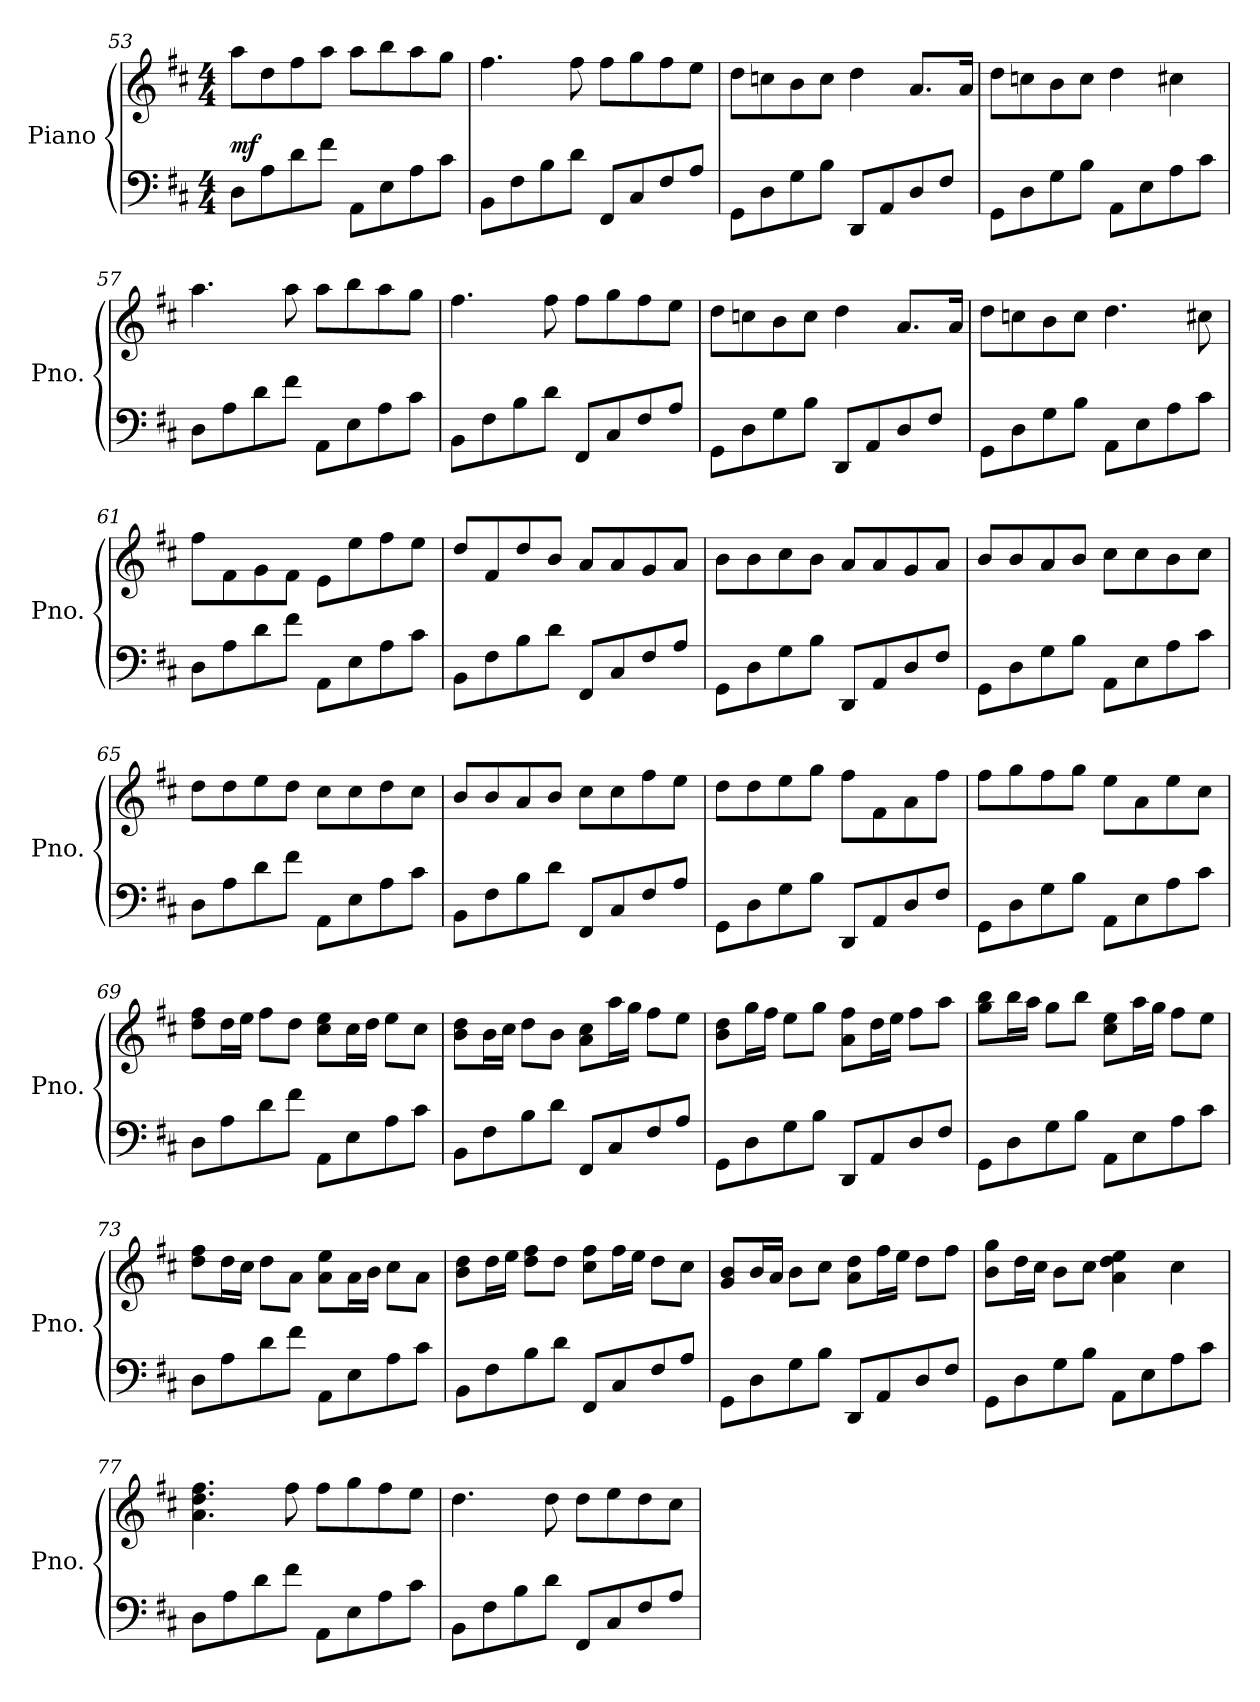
**kern	**kern	**dynam
*part1	*part1	*part1
*staff2	*staff1	*staff1/2
*I"Piano	*	*
*I'Pno.	*	*
*clefF4	*clefG2	*
*k[f#c#]	*k[f#c#]	*
*M4/4	*M4/4	*
=53	=53	=53
!	!	!LO:DY:a=2
8D\L	8aa\L	mf
8A\	8dd\	.
8d\	8ff#\	.
8f#\J	8aa\J	.
8AA\L	8aa\L	.
8E\	8bb\	.
8A\	8aa\	.
8c#\J	8gg\J	.
=54	=54	=54
8BB\L	4.ff#\	.
8F#\	.	.
8B\	.	.
8d\J	8ff#\	.
8FF#/L	8ff#\L	.
8C#/	8gg\	.
8F#/	8ff#\	.
8A/J	8ee\J	.
!!LO:PB:g=z
=55	=55	=55
8GG\L	8dd\L	.
8D\	8ccn\	.
8G\	8b\	.
8B\J	8cc\J	.
8DD/L	4dd\	.
8AA/	.	.
8D/	8.a/L	.
8F#/J	.	.
.	16a/Jk	.
=56	=56	=56
8GG\L	8dd\L	.
8D\	8ccn\	.
8G\	8b\	.
8B\J	8cc\J	.
8AA\L	4dd\	.
8E\	.	.
8A\	4cc#X\	.
8c#\J	.	.
=57	=57	=57
8D\L	4.aa\	.
8A\	.	.
8d\	.	.
8f#\J	8aa\	.
8AA\L	8aa\L	.
8E\	8bb\	.
8A\	8aa\	.
8c#\J	8gg\J	.
=58	=58	=58
8BB\L	4.ff#\	.
8F#\	.	.
8B\	.	.
8d\J	8ff#\	.
8FF#/L	8ff#\L	.
8C#/	8gg\	.
8F#/	8ff#\	.
8A/J	8ee\J	.
!!LO:LB:g=z
=59	=59	=59
8GG\L	8dd\L	.
8D\	8ccn\	.
8G\	8b\	.
8B\J	8cc\J	.
8DD/L	4dd\	.
8AA/	.	.
8D/	8.a/L	.
8F#/J	.	.
.	16a/Jk	.
=60	=60	=60
8GG\L	8dd\L	.
8D\	8ccn\	.
8G\	8b\	.
8B\J	8cc\J	.
8AA\L	4.dd\	.
8E\	.	.
8A\	.	.
8c#\J	8cc#X\	.
=61	=61	=61
8D\L	8ff#\L	.
8A\	8f#\	.
8d\	8g\	.
8f#\J	8f#\J	.
8AA\L	8e\L	.
8E\	8ee\	.
8A\	8ff#\	.
8c#\J	8ee\J	.
=62	=62	=62
8BB\L	8dd/L	.
8F#\	8f#/	.
8B\	8dd/	.
8d\J	8b/J	.
8FF#/L	8a/L	.
8C#/	8a/	.
8F#/	8g/	.
8A/J	8a/J	.
!!LO:LB:g=z
=63	=63	=63
8GG\L	8b\L	.
8D\	8b\	.
8G\	8cc#\	.
8B\J	8b\J	.
8DD/L	8a/L	.
8AA/	8a/	.
8D/	8g/	.
8F#/J	8a/J	.
=64	=64	=64
8GG\L	8b/L	.
8D\	8b/	.
8G\	8a/	.
8B\J	8b/J	.
8AA\L	8cc#\L	.
8E\	8cc#\	.
8A\	8b\	.
8c#\J	8cc#\J	.
=65	=65	=65
8D\L	8dd\L	.
8A\	8dd\	.
8d\	8ee\	.
8f#\J	8dd\J	.
8AA\L	8cc#\L	.
8E\	8cc#\	.
8A\	8dd\	.
8c#\J	8cc#\J	.
=66	=66	=66
8BB\L	8b/L	.
8F#\	8b/	.
8B\	8a/	.
8d\J	8b/J	.
8FF#/L	8cc#\L	.
8C#/	8cc#\	.
8F#/	8ff#\	.
8A/J	8ee\J	.
!!LO:LB:g=z
=67	=67	=67
8GG\L	8dd\L	.
8D\	8dd\	.
8G\	8ee\	.
8B\J	8gg\J	.
8DD/L	8ff#\L	.
8AA/	8f#\	.
8D/	8a\	.
8F#/J	8ff#\J	.
=68	=68	=68
8GG\L	8ff#\L	.
8D\	8gg\	.
8G\	8ff#\	.
8B\J	8gg\J	.
8AA\L	8ee\L	.
8E\	8a\	.
8A\	8ee\	.
8c#\J	8cc#\J	.
=69	=69	=69
8D\L	8dd\ 8ff#\L	.
8A\	16dd\L	.
.	16ee\JJ	.
8d\	8ff#\L	.
8f#\J	8dd\J	.
8AA\L	8cc#\ 8ee\L	.
8E\	16cc#\L	.
.	16dd\JJ	.
8A\	8ee\L	.
8c#\J	8cc#\J	.
=70	=70	=70
8BB\L	8b\ 8dd\L	.
8F#\	16b\L	.
.	16cc#\JJ	.
8B\	8dd\L	.
8d\J	8b\J	.
8FF#/L	8a\ 8cc#\L	.
8C#/	16aa\L	.
.	16gg\JJ	.
8F#/	8ff#\L	.
8A/J	8ee\J	.
!!LO:LB:g=z
=71	=71	=71
8GG\L	8b\ 8dd\L	.
8D\	16gg\L	.
.	16ff#\JJ	.
8G\	8ee\L	.
8B\J	8gg\J	.
8DD/L	8a\ 8ff#\L	.
8AA/	16dd\L	.
.	16ee\JJ	.
8D/	8ff#\L	.
8F#/J	8aa\J	.
=72	=72	=72
8GG\L	8gg\ 8bb\L	.
8D\	16bb\L	.
.	16aa\JJ	.
8G\	8gg\L	.
8B\J	8bb\J	.
8AA\L	8cc#\ 8ee\L	.
8E\	16aa\L	.
.	16gg\JJ	.
8A\	8ff#\L	.
8c#\J	8ee\J	.
=73	=73	=73
8D\L	8dd\ 8ff#\L	.
8A\	16dd\L	.
.	16cc#\JJ	.
8d\	8dd\L	.
8f#\J	8a\J	.
8AA\L	8a\ 8ee\L	.
8E\	16a\L	.
.	16b\JJ	.
8A\	8cc#\L	.
8c#\J	8a\J	.
!!LO:PB:g=z
=74	=74	=74
8BB\L	8b\ 8dd\L	.
8F#\	16dd\L	.
.	16ee\JJ	.
8B\	8dd\ 8ff#\L	.
8d\J	8dd\J	.
8FF#/L	8cc#\ 8ff#\L	.
8C#/	16ff#\L	.
.	16ee\JJ	.
8F#/	8dd\L	.
8A/J	8cc#\J	.
=75	=75	=75
8GG\L	8g/ 8b/L	.
8D\	16b/L	.
.	16a/JJ	.
8G\	8b\L	.
8B\J	8cc#\J	.
8DD/L	8a\ 8dd\L	.
8AA/	16ff#\L	.
.	16ee\JJ	.
8D/	8dd\L	.
8F#/J	8ff#\J	.
=76	=76	=76
8GG\L	8b\ 8gg\L	.
8D\	16dd\L	.
.	16cc#\JJ	.
8G\	8b\L	.
8B\J	8cc#\J	.
8AA\L	4a\ 4dd\ 4ee\	.
8E\	.	.
8A\	4cc#\	.
8c#\J	.	.
=77	=77	=77
8D\L	4.a\ 4.dd\ 4.ff#\	.
8A\	.	.
8d\	.	.
8f#\J	8ff#\	.
8AA\L	8ff#\L	.
8E\	8gg\	.
8A\	8ff#\	.
8c#\J	8ee\J	.
!!LO:LB:g=z
=78	=78	=78
8BB\L	4.dd\	.
8F#\	.	.
8B\	.	.
8d\J	8dd\	.
8FF#/L	8dd\L	.
8C#/	8ee\	.
8F#/	8dd\	.
8A/J	8cc#\J	.
=	=	=
*-	*-	*-
